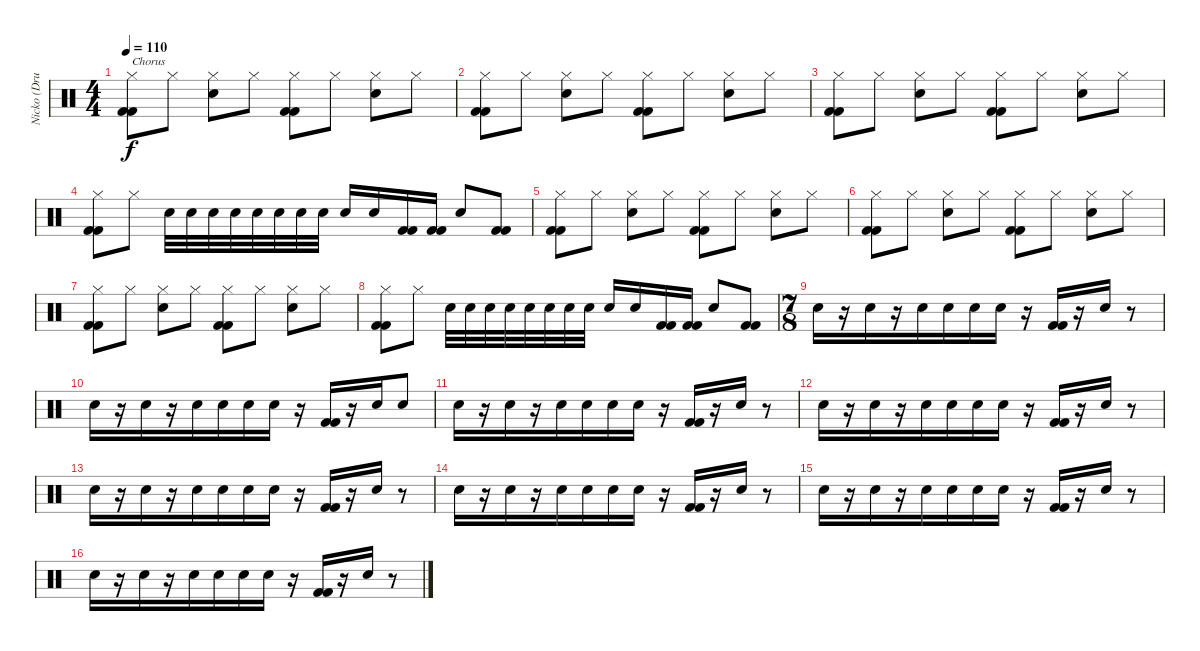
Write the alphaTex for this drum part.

\track ("Nicko (Drums)" "Nicko (Dru") {instrument percussion}
\staff {score}
\articulation defaults
\ts (4 4)
\tempo 110
\clef neutral
\ks c
("Hi-Hat (closed)" "Kick (hit) 2" "Kick (hit) 2").8{txt "Chorus" dy f} "Hi-Hat (closed)".8 ("Hi-Hat (closed)" "Snare (hit) 2").8 "Hi-Hat (closed)".8 ("Hi-Hat (closed)" "Kick (hit) 2" "Kick (hit) 2").8 "Hi-Hat (closed)".8 ("Hi-Hat (closed)" "Snare (hit) 2").8 "Hi-Hat (closed)".8 |
("Hi-Hat (closed)" "Kick (hit) 2" "Kick (hit) 2").8 "Hi-Hat (closed)".8 ("Hi-Hat (closed)" "Snare (hit) 2").8 "Hi-Hat (closed)".8 ("Hi-Hat (closed)" "Kick (hit) 2" "Kick (hit) 2").8 "Hi-Hat (closed)".8 ("Hi-Hat (closed)" "Snare (hit) 2").8 "Hi-Hat (closed)".8 |
("Hi-Hat (closed)" "Kick (hit) 2" "Kick (hit) 2").8 "Hi-Hat (closed)".8 ("Hi-Hat (closed)" "Snare (hit) 2").8 "Hi-Hat (closed)".8 ("Hi-Hat (closed)" "Kick (hit) 2" "Kick (hit) 2").8 "Hi-Hat (closed)".8 ("Hi-Hat (closed)" "Snare (hit) 2").8 "Hi-Hat (closed)".8 |
("Hi-Hat (closed)" "Kick (hit) 2" "Kick (hit) 2").8 "Hi-Hat (closed)".8 "Snare (hit) 2".32 "Snare (hit) 2".32 "Snare (hit) 2".32 "Snare (hit) 2".32 "Snare (hit) 2".32 "Snare (hit) 2".32 "Snare (hit) 2".32 "Snare (hit) 2".32 "Snare (hit) 2".16 "Snare (hit) 2".16 ("Kick (hit) 2" "Kick (hit) 2").16 ("Kick (hit) 2" "Kick (hit) 2").16 "Snare (hit) 2".8 ("Kick (hit) 2" "Kick (hit) 2").8 |
("Hi-Hat (closed)" "Kick (hit) 2" "Kick (hit) 2").8 "Hi-Hat (closed)".8 ("Hi-Hat (closed)" "Snare (hit) 2").8 "Hi-Hat (closed)".8 ("Hi-Hat (closed)" "Kick (hit) 2" "Kick (hit) 2").8 "Hi-Hat (closed)".8 ("Hi-Hat (closed)" "Snare (hit) 2").8 "Hi-Hat (closed)".8 |
("Hi-Hat (closed)" "Kick (hit) 2" "Kick (hit) 2").8 "Hi-Hat (closed)".8 ("Hi-Hat (closed)" "Snare (hit) 2").8 "Hi-Hat (closed)".8 ("Hi-Hat (closed)" "Kick (hit) 2" "Kick (hit) 2").8 "Hi-Hat (closed)".8 ("Hi-Hat (closed)" "Snare (hit) 2").8 "Hi-Hat (closed)".8 |
("Hi-Hat (closed)" "Kick (hit) 2" "Kick (hit) 2").8 "Hi-Hat (closed)".8 ("Hi-Hat (closed)" "Snare (hit) 2").8 "Hi-Hat (closed)".8 ("Hi-Hat (closed)" "Kick (hit) 2" "Kick (hit) 2").8 "Hi-Hat (closed)".8 ("Hi-Hat (closed)" "Snare (hit) 2").8 "Hi-Hat (closed)".8 |
("Hi-Hat (closed)" "Kick (hit) 2" "Kick (hit) 2").8 "Hi-Hat (closed)".8 "Snare (hit) 2".32 "Snare (hit) 2".32 "Snare (hit) 2".32 "Snare (hit) 2".32 "Snare (hit) 2".32 "Snare (hit) 2".32 "Snare (hit) 2".32 "Snare (hit) 2".32 "Snare (hit) 2".16 "Snare (hit) 2".16 ("Kick (hit) 2" "Kick (hit) 2").16 ("Kick (hit) 2" "Kick (hit) 2").16 "Snare (hit) 2".8 ("Kick (hit) 2" "Kick (hit) 2").8 |
\ts (7 8)
"Snare (hit) 2".16 r.16 "Snare (hit) 2".16 r.16 "Snare (hit) 2".16 "Snare (hit) 2".16 "Snare (hit) 2".16 "Snare (hit) 2".16 r.16 ("Kick (hit) 2" "Kick (hit) 2").16 r.16 "Snare (hit) 2".16 r.8 |
"Snare (hit) 2".16 r.16 "Snare (hit) 2".16 r.16 "Snare (hit) 2".16 "Snare (hit) 2".16 "Snare (hit) 2".16 "Snare (hit) 2".16 r.16 ("Kick (hit) 2" "Kick (hit) 2").16 r.16 "Snare (hit) 2".16 "Snare (hit) 2".8 |
"Snare (hit) 2".16 r.16 "Snare (hit) 2".16 r.16 "Snare (hit) 2".16 "Snare (hit) 2".16 "Snare (hit) 2".16 "Snare (hit) 2".16 r.16 ("Kick (hit) 2" "Kick (hit) 2").16 r.16 "Snare (hit) 2".16 r.8 |
"Snare (hit) 2".16 r.16 "Snare (hit) 2".16 r.16 "Snare (hit) 2".16 "Snare (hit) 2".16 "Snare (hit) 2".16 "Snare (hit) 2".16 r.16 ("Kick (hit) 2" "Kick (hit) 2").16 r.16 "Snare (hit) 2".16 r.8 |
"Snare (hit) 2".16 r.16 "Snare (hit) 2".16 r.16 "Snare (hit) 2".16 "Snare (hit) 2".16 "Snare (hit) 2".16 "Snare (hit) 2".16 r.16 ("Kick (hit) 2" "Kick (hit) 2").16 r.16 "Snare (hit) 2".16 r.8 |
"Snare (hit) 2".16 r.16 "Snare (hit) 2".16 r.16 "Snare (hit) 2".16 "Snare (hit) 2".16 "Snare (hit) 2".16 "Snare (hit) 2".16 r.16 ("Kick (hit) 2" "Kick (hit) 2").16 r.16 "Snare (hit) 2".16 r.8 |
"Snare (hit) 2".16 r.16 "Snare (hit) 2".16 r.16 "Snare (hit) 2".16 "Snare (hit) 2".16 "Snare (hit) 2".16 "Snare (hit) 2".16 r.16 ("Kick (hit) 2" "Kick (hit) 2").16 r.16 "Snare (hit) 2".16 r.8 |
"Snare (hit) 2".16 r.16 "Snare (hit) 2".16 r.16 "Snare (hit) 2".16 "Snare (hit) 2".16 "Snare (hit) 2".16 "Snare (hit) 2".16 r.16 ("Kick (hit) 2" "Kick (hit) 2").16 r.16 "Snare (hit) 2".16 r.8
